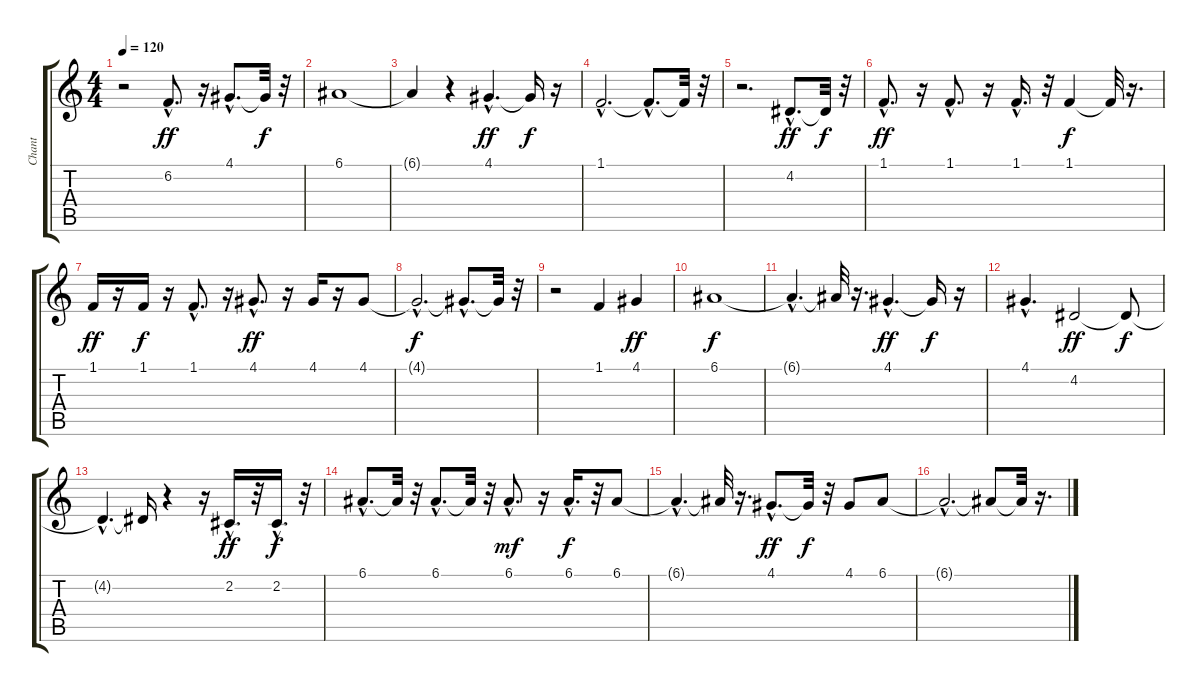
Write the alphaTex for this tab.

\track ("Chant" "Chant") {instrument harmonica}
\staff {score tabs}
\tuning (E4 B3 G3 D3 A2 E2) {hide}
\ts (4 4)
\tempo 120
\clef g2
\ks c
r.2{dy f} 6.2{hac}.8{d dy ff} r.16 4.1{hac}.8{d} 4.1{t}.32{dy f} r.32 |
6.1.1 |
6.1{t}.4 r.4 4.1{hac}.4{d dy ff} 4.1{t}.16{dy f} r.16 |
1.1{hac}.2{d} 1.1{hac t}.8{d} 1.1{t}.32 r.32 |
r.2{d} 4.2{hac}.8{d dy ff} 4.2{t}.32{dy f} r.32 |
1.1{hac}.8{d dy ff} r.16 1.1{hac}.8{d} r.16 1.1{hac}.16{d} r.32 1.1.4{dy f} 1.1{t}.32 r.16{d} |
1.1.16{dy ff} r.16 1.1.16{dy f} r.16 1.1{hac}.8{d} r.16 4.1{hac}.8{d dy ff} r.16 4.1.16 r.16 4.1.8 |
4.1{hac t}.2{d dy f} 4.1{hac t}.8{d} 4.1{t}.32 r.32 |
r.2 1.1.4 4.1.4{dy ff} |
6.1.1{dy f} |
6.1{hac t}.4{d} 6.1{t}.32 r.16{d} 4.1{hac}.4{d dy ff} 4.1{t}.16{dy f} r.16 |
4.1{hac}.4{d} 4.2.2{dy ff} 4.2{t}.8{dy f} |
4.2{hac t}.4{d} 4.2{t}.16 r.4 r.16 2.2{hac}.16{d dy ff} r.32 2.2{hac}.16{d dy f} r.32 |
6.1{hac}.8{d} 6.1{t}.32 r.32 6.1{hac}.8{d} 6.1{t}.32 r.32 6.1{hac}.8{d dy mf} r.16 6.1{hac}.16{d dy f} r.32 6.1.8 |
6.1{hac t}.4{d} 6.1{t}.32 r.16{d} 4.1{hac}.8{d dy ff} 4.1{t}.32{dy f} r.32 4.1.8 6.1.8 |
6.1{hac t}.2{d} 6.1{t}.8 6.1{t}.32 r.16{d}
